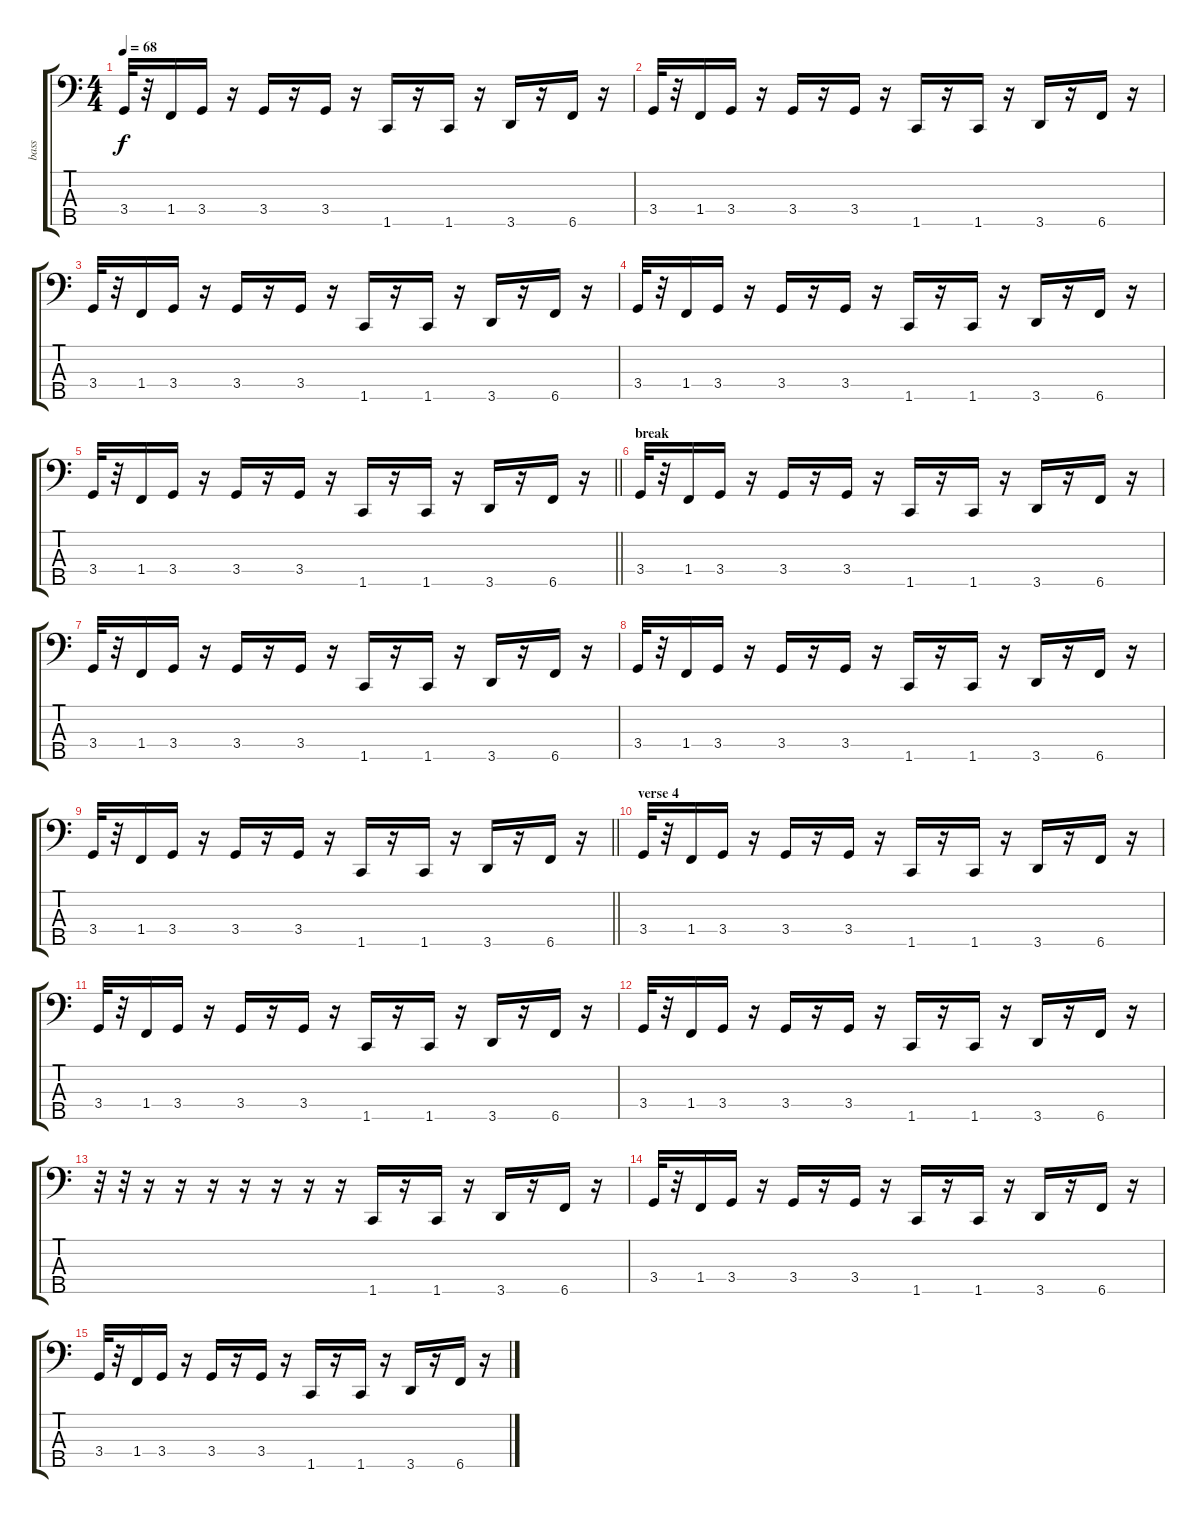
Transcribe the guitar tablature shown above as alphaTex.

\track ("bass" "bass") {instrument fretlessbass}
\staff {score tabs}
\tuning (G2 D2 A1 E1 B0) {hide}
\ts (4 4)
\tempo 68
\clef f4
\ks c
3.4.32{dy f} r.32 1.4.16 3.4.16 r.16 3.4.16 r.16 3.4.16 r.16 1.5.16 r.16 1.5.16 r.16 3.5.16 r.16 6.5.16 r.16 |
3.4.32 r.32 1.4.16 3.4.16 r.16 3.4.16 r.16 3.4.16 r.16 1.5.16 r.16 1.5.16 r.16 3.5.16 r.16 6.5.16 r.16 |
3.4.32 r.32 1.4.16 3.4.16 r.16 3.4.16 r.16 3.4.16 r.16 1.5.16 r.16 1.5.16 r.16 3.5.16 r.16 6.5.16 r.16 |
3.4.32 r.32 1.4.16 3.4.16 r.16 3.4.16 r.16 3.4.16 r.16 1.5.16 r.16 1.5.16 r.16 3.5.16 r.16 6.5.16 r.16 |
\barLineRight lightlight
3.4.32 r.32 1.4.16 3.4.16 r.16 3.4.16 r.16 3.4.16 r.16 1.5.16 r.16 1.5.16 r.16 3.5.16 r.16 6.5.16 r.16 |
\section ("" "break")
3.4.32 r.32 1.4.16 3.4.16 r.16 3.4.16 r.16 3.4.16 r.16 1.5.16 r.16 1.5.16 r.16 3.5.16 r.16 6.5.16 r.16 |
3.4.32 r.32 1.4.16 3.4.16 r.16 3.4.16 r.16 3.4.16 r.16 1.5.16 r.16 1.5.16 r.16 3.5.16 r.16 6.5.16 r.16 |
3.4.32 r.32 1.4.16 3.4.16 r.16 3.4.16 r.16 3.4.16 r.16 1.5.16 r.16 1.5.16 r.16 3.5.16 r.16 6.5.16 r.16 |
\barLineRight lightlight
3.4.32 r.32 1.4.16 3.4.16 r.16 3.4.16 r.16 3.4.16 r.16 1.5.16 r.16 1.5.16 r.16 3.5.16 r.16 6.5.16 r.16 |
\section ("" "verse 4")
3.4.32 r.32 1.4.16 3.4.16 r.16 3.4.16 r.16 3.4.16 r.16 1.5.16 r.16 1.5.16 r.16 3.5.16 r.16 6.5.16 r.16 |
3.4.32 r.32 1.4.16 3.4.16 r.16 3.4.16 r.16 3.4.16 r.16 1.5.16 r.16 1.5.16 r.16 3.5.16 r.16 6.5.16 r.16 |
3.4.32 r.32 1.4.16 3.4.16 r.16 3.4.16 r.16 3.4.16 r.16 1.5.16 r.16 1.5.16 r.16 3.5.16 r.16 6.5.16 r.16 |
r.32 r.32 r.16 r.16 r.16 r.16 r.16 r.16 r.16 1.5.16 r.16 1.5.16 r.16 3.5.16 r.16 6.5.16 r.16 |
3.4.32 r.32 1.4.16 3.4.16 r.16 3.4.16 r.16 3.4.16 r.16 1.5.16 r.16 1.5.16 r.16 3.5.16 r.16 6.5.16 r.16 |
3.4.32 r.32 1.4.16 3.4.16 r.16 3.4.16 r.16 3.4.16 r.16 1.5.16 r.16 1.5.16 r.16 3.5.16 r.16 6.5.16 r.16
